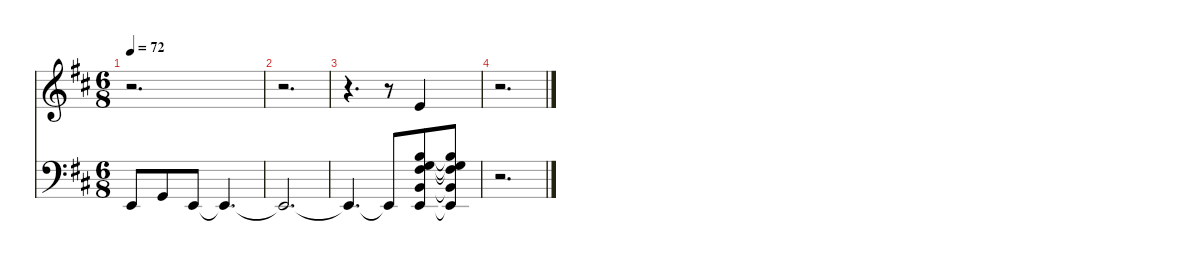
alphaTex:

\defaultSystemsLayout 4
\hideDynamics
\bracketExtendMode nobrackets
\singleTrackTrackNamePolicy hidden
\multiTrackTrackNamePolicy hidden
\firstSystemTrackNameMode fullname
\firstSystemTrackNameOrientation horizontal
\otherSystemsTrackNameOrientation horizontal
\track ("Electric Piano" "el.pno.") {defaultSystemsLayout 8 instrument electricpiano1}
\staff {score}
\tuning (E4 B3 G3 D3 A2 E2)
\ts (6 8)
\tempo 72
\clef g2
\ks bminor
r.2{d dy ff beam Down} |
r.2{d beam Down} |
r.4{d beam Down} r.8{beam Down} 0.1{acc forcenatural}.4{beam Up} |
r.2{d beam Down}
\staff {score}
\tuning (G2 D2 A1 E1 B0)
\clef f4
\ottava regular
\simile none
\ks bminor
7.3{acc forcenatural}.8{dy ff beam Up} 5.2{acc forcenatural}.8{beam Up} 2.2{acc forcenatural}.8{beam Up} 2.2{t acc forcenatural}.4{d beam Up} |
2.2{t acc forcenatural}.2{d beam Up} |
2.2{t acc forcenatural}.4{d beam Up} 2.2{t acc forcenatural}.8{beam Up} (27.4{acc forcenatural} 2.2{acc forcenatural} 21.3{acc #} 4.1{acc forcenatural} 36.5{acc forcenatural}).8{beam Up} (27.4{t acc forcenatural} 2.2{t acc forcenatural} 21.3{t acc #} 4.1{t acc forcenatural} 36.5{t acc forcenatural}).8{beam Up} |
r.2{d beam Down}
